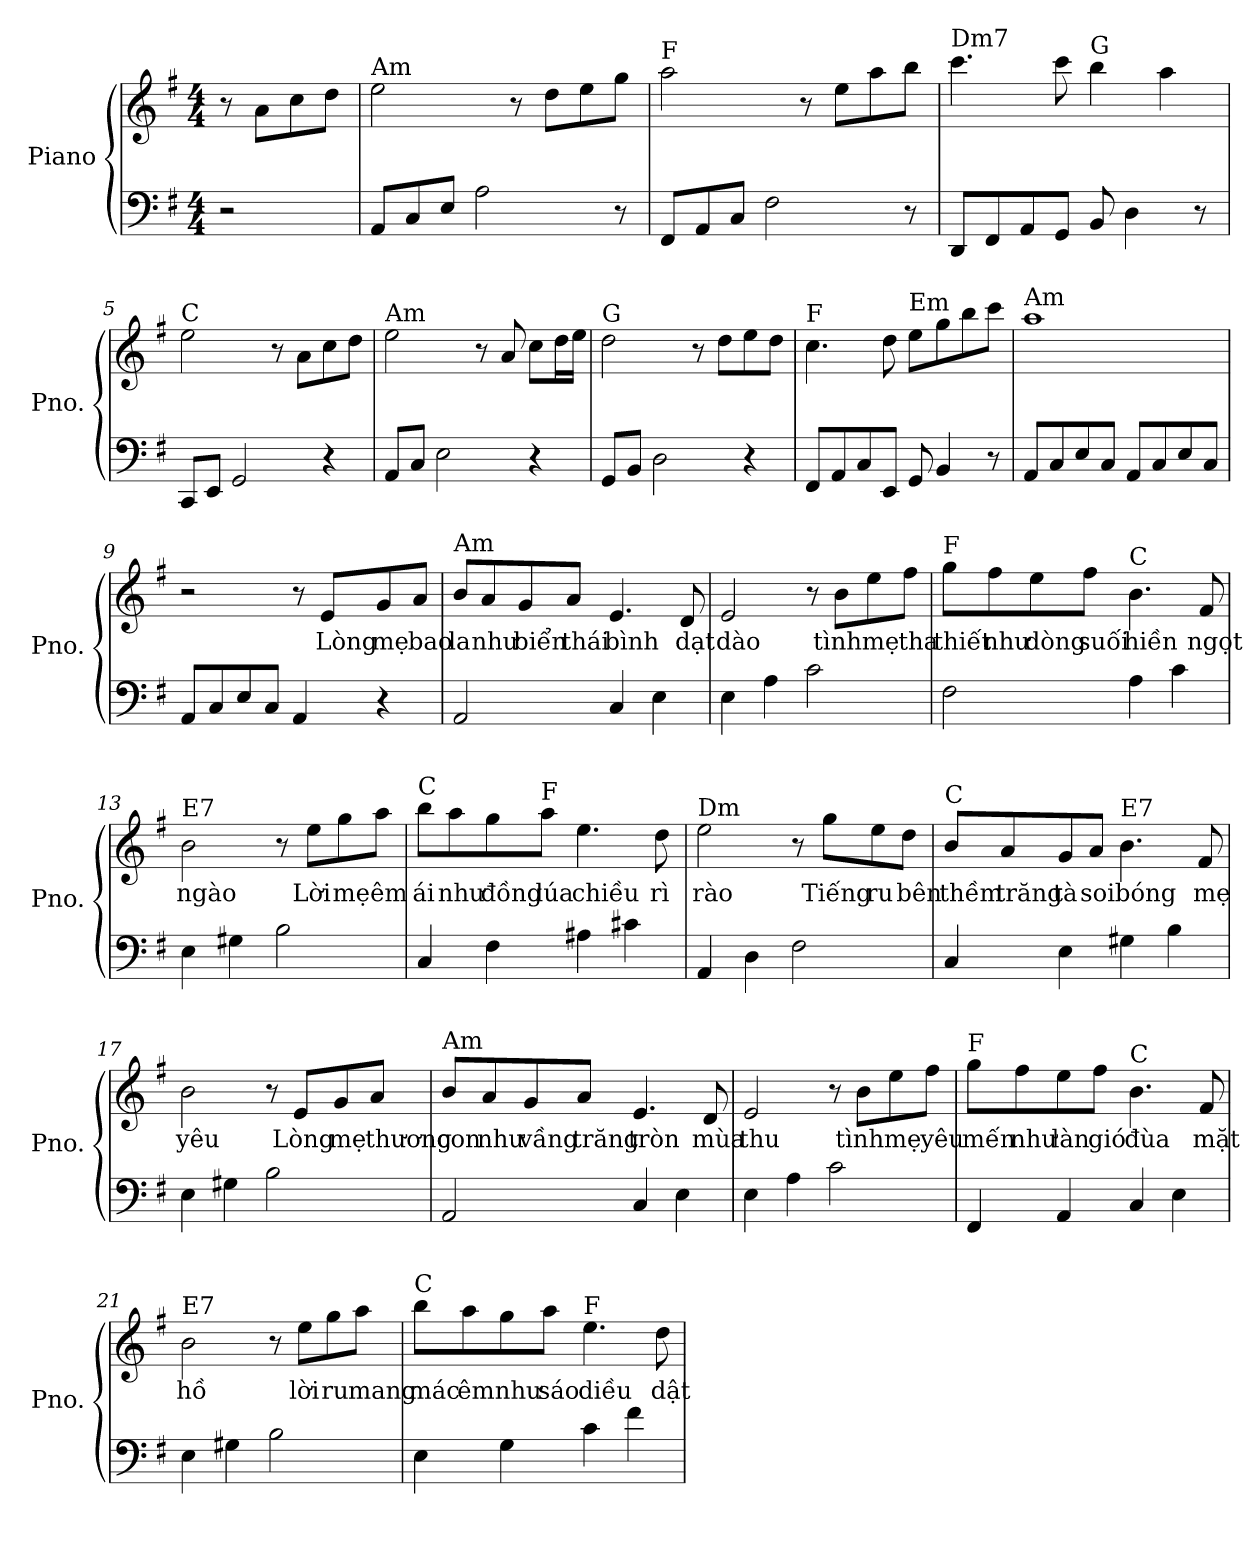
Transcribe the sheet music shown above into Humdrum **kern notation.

**kern	**kern	**text
*part1	*part1	*part1
*staff2	*staff1	*staff1
*I"Piano	*	*
*I'Pno.	*	*
*clefF4	*clefG2	*
*k[f#]	*k[f#]	*
*M4/4	*M4/4	*
*MM60	*MM60	*
=1	=1	=1
2r	8r	.
.	8a\L	.
.	8cc\	.
.	8dd\J	.
=2	=2	=2
!	!LO:TX:a:t=Am	!
8AA/L	2ee\	.
8C/	.	.
8E/J	.	.
2A\	.	.
.	8r	.
.	8dd\L	.
.	8ee\	.
8r	8gg\J	.
=3	=3	=3
!	!LO:TX:a:t=F	!
8FF#/L	2aa\	.
8AA/	.	.
8C/J	.	.
2F#\	.	.
.	8r	.
.	8ee\L	.
.	8aa\	.
8r	8bb\J	.
=4	=4	=4
!	!LO:TX:a:t=Dm7	!
8DD/L	4.ccc\	.
8FF#/	.	.
8AA/	.	.
8GG/J	8ccc\	.
!	!LO:TX:a:t=G	!
8BB/	4bb\	.
4D\	.	.
.	4aa\	.
8r	.	.
=5	=5	=5
!	!LO:TX:a:t=C	!
8CC/L	2ee\	.
8EE/J	.	.
2GG/	.	.
.	8r	.
.	8a\L	.
4r	8cc\	.
.	8dd\J	.
=6	=6	=6
!	!LO:TX:a:t=Am	!
8AA/L	2ee\	.
8C/J	.	.
2E\	.	.
.	8r	.
.	8a/	.
4r	8cc\L	.
.	16dd\L	.
.	16ee\JJ	.
!!LO:LB:g=z
=7	=7	=7
!	!LO:TX:a:t=G	!
8GG/L	2dd\	.
8BB/J	.	.
2D\	.	.
.	8r	.
.	8dd\L	.
4r	8ee\	.
.	8dd\J	.
=8	=8	=8
!	!LO:TX:a:t=F	!
8FF#/L	4.cc\	.
8AA/	.	.
8C/	.	.
8EE/J	8dd\	.
!	!LO:TX:a:t=Em	!
8GG/	8ee\L	.
4BB/	8gg\	.
.	8bb\	.
8r	8ccc\J	.
=9	=9	=9
!	!LO:TX:a:t=Am	!
8AA/L	1aa	.
8C/	.	.
8E/	.	.
8C/J	.	.
8AA/L	.	.
8C/	.	.
8E/	.	.
8C/J	.	.
=9X1	=9X1	=9X1
8AA/L	2r	.
8C/	.	.
8E/	.	.
8C/J	.	.
4AA/	8r	.
!	!	!LO:LY:b
.	8e/L	Lòng
!	!	!LO:LY:b
4r	8g/	mẹ
!	!	!LO:LY:b
.	8a/J	bao
!!LO:LB:g=z
=10	=10	=10
!	!LO:TX:a:t=Am	!
!	!	!LO:LY:b
2AA/	8b/L	la
!	!	!LO:LY:b
.	8a/	như
!	!	!LO:LY:b
.	8g/	biển
!	!	!LO:LY:b
.	8a/J	thái
!	!	!LO:LY:b
4C/	4.e/	bình
4E\	.	.
!	!	!LO:LY:b
.	8d/	dạt
=11	=11	=11
!	!	!LO:LY:b
4E\	2e/	dào
4A\	.	.
2c\	8r	.
!	!	!LO:LY:b
.	8b\L	tình
!	!	!LO:LY:b
.	8ee\	mẹ
!	!	!LO:LY:b
.	8ff#\J	tha
=12	=12	=12
!	!LO:TX:a:t=F	!
!	!	!LO:LY:b
2F#\	8gg\L	thiết
!	!	!LO:LY:b
.	8ff#\	như
!	!	!LO:LY:b
.	8ee\	dòng
!	!	!LO:LY:b
.	8ff#\J	suối
!	!LO:TX:a:t=C	!
!	!	!LO:LY:b
4A\	4.b\	hiền
4c\	.	.
!	!	!LO:LY:b
.	8f#/	ngọt
=13	=13	=13
!	!LO:TX:a:t=E7	!
!	!	!LO:LY:b
4E\	2b\	ngào
4G#X\	.	.
2B\	8r	.
!	!	!LO:LY:b
.	8ee\L	Lời
!	!	!LO:LY:b
.	8gg\	mẹ
!	!	!LO:LY:b
.	8aa\J	êm
!!LO:LB:g=z
=14	=14	=14
!	!LO:TX:a:t=C	!
!	!	!LO:LY:b
4C/	8bb\L	ái
!	!	!LO:LY:b
.	8aa\	như
!	!	!LO:LY:b
4F#\	8gg\	đồng
!	!LO:TX:a:t=F	!
!	!	!LO:LY:b
.	8aa\J	lúa
!	!	!LO:LY:b
4A#X\	4.ee\	chiều
4c#X\	.	.
!	!	!LO:LY:b
.	8dd\	rì
=15	=15	=15
!	!LO:TX:a:t=Dm	!
!	!	!LO:LY:b
4AA/	2ee\	rào
4D\	.	.
2F#\	8r	.
!	!	!LO:LY:b
.	8gg\L	Tiếng
!	!	!LO:LY:b
.	8ee\	ru
!	!	!LO:LY:b
.	8dd\J	bên
=16	=16	=16
!	!LO:TX:a:t=C	!
!	!	!LO:LY:b
4C/	8b/L	thềm
!	!	!LO:LY:b
.	8a/	trăng
!	!	!LO:LY:b
4E\	8g/	tà
!	!	!LO:LY:b
.	8a/J	soi
!	!LO:TX:a:t=E7	!
!	!	!LO:LY:b
4G#X\	4.b\	bóng
4B\	.	.
!	!	!LO:LY:b
.	8f#/	mẹ
!!LO:LB:g=z
=17	=17	=17
!	!	!LO:LY:b
4E\	2b\	yêu
4G#X\	.	.
2B\	8r	.
!	!	!LO:LY:b
.	8e/L	Lòng
!	!	!LO:LY:b
.	8g/	mẹ
!	!	!LO:LY:b
.	8a/J	thương
=18	=18	=18
!	!LO:TX:a:t=Am	!
!	!	!LO:LY:b
2AA/	8b/L	con
!	!	!LO:LY:b
.	8a/	như
!	!	!LO:LY:b
.	8g/	vầng
!	!	!LO:LY:b
.	8a/J	trăng
!	!	!LO:LY:b
4C/	4.e/	tròn
4E\	.	.
!	!	!LO:LY:b
.	8d/	mùa
=19	=19	=19
!	!	!LO:LY:b
4E\	2e/	thu
4A\	.	.
2c\	8r	.
!	!	!LO:LY:b
.	8b\L	tình
!	!	!LO:LY:b
.	8ee\	mẹ
!	!	!LO:LY:b
.	8ff#\J	yêu
!!LO:PB:g=z
=20	=20	=20
!	!LO:TX:a:t=F	!
!	!	!LO:LY:b
4FF#/	8gg\L	mến
!	!	!LO:LY:b
.	8ff#\	như
!	!	!LO:LY:b
4AA/	8ee\	làn
!	!	!LO:LY:b
.	8ff#\J	gió
!	!LO:TX:a:t=C	!
!	!	!LO:LY:b
4C/	4.b\	đùa
4E\	.	.
!	!	!LO:LY:b
.	8f#/	mặt
=21	=21	=21
!	!LO:TX:a:t=E7	!
!	!	!LO:LY:b
4E\	2b\	hồ
4G#X\	.	.
2B\	8r	.
!	!	!LO:LY:b
.	8ee\L	lời
!	!	!LO:LY:b
.	8gg\	ru
!	!	!LO:LY:b
.	8aa\J	mang
=22	=22	=22
!	!LO:TX:a:t=C	!
!	!	!LO:LY:b
4E\	8bb\L	mác
!	!	!LO:LY:b
.	8aa\	êm
!	!	!LO:LY:b
4G\	8gg\	như
!	!	!LO:LY:b
.	8aa\J	sáo
!	!LO:TX:a:t=F	!
!	!	!LO:LY:b
4c\	4.ee\	diều
4f#\	.	.
!	!	!LO:LY:b
.	8dd\	dật
=	=	=
*-	*-	*-
